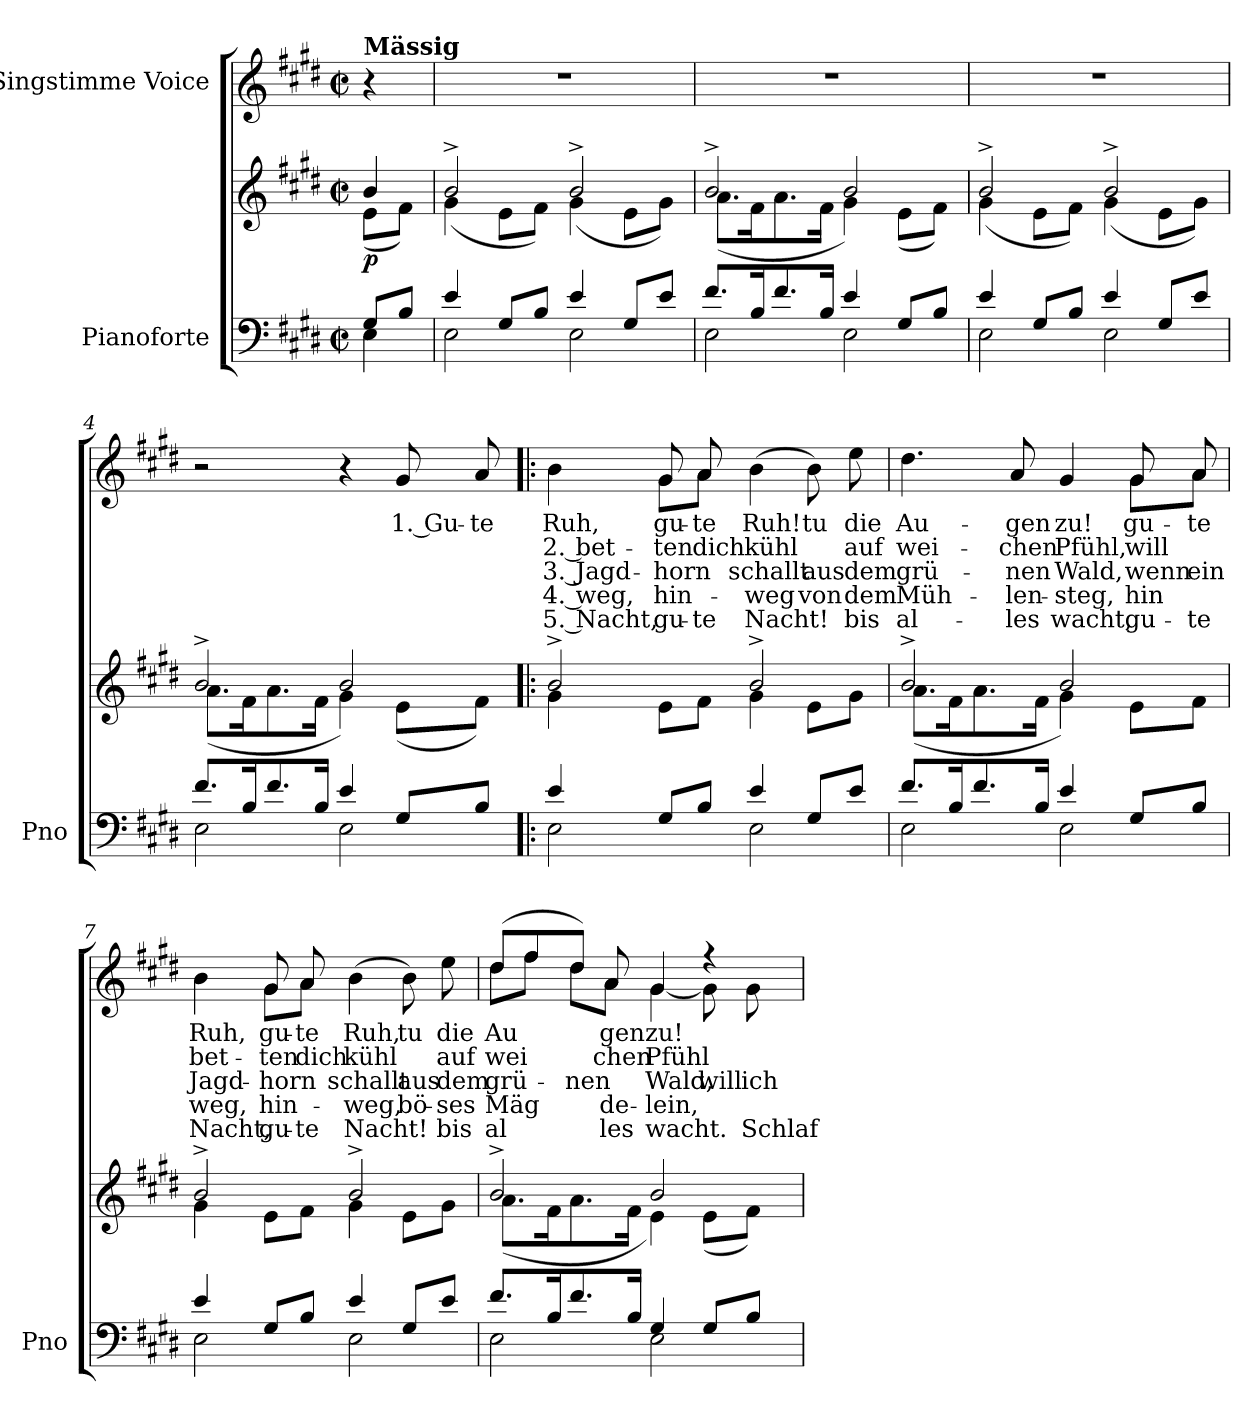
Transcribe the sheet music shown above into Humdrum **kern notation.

**kern	**kern	**dynam	**kern	**text	**text	**text	**text	**text
*part2	*part2	*part2	*part1	*part1	*part1	*part1	*part1	*part1
*staff3	*staff2	*staff2/3	*staff1	*staff1	*staff1	*staff1	*staff1	*staff1
*I"Pianoforte	*	*	*I"Singstimme Voice	*	*	*	*	*
*I'Pno	*	*	*	*	*	*	*	*
*clefF4	*clefG2	*	*clefG2	*	*	*	*	*
*k[f#c#g#d#]	*k[f#c#g#d#]	*	*k[f#c#g#d#]	*	*	*	*	*
*M2/2	*M2/2	*	*M2/2	*	*	*	*	*
*met(c|)	*met(c|)	*	*met(c|)	*	*	*	*	*
=	=	=	=	=	=	=	=	=
*^	*^	*	*	*	*	*	*	*
!	!	!	!	!	!LO:TX:a:B:t=Mässig	!	!	!	!	!
!	!	!	!	!LO:DY:b	!	!	!	!	!	!
8G#/L	4E\	4b/	(8e\L	p	4r	.	.	.	.	.
8B/J	.	.	8f#\J)	.	.	.	.	.	.	.
=1	=1	=1	=1	=1	=1	=1	=1	=1	=1	=1
4e/	2E\	2b^/	(4g#\	.	1r	.	.	.	.	.
8G#/L	.	.	8e\L	.	.	.	.	.	.	.
8B/J	.	.	8f#\J)	.	.	.	.	.	.	.
4e/	2E\	2b^/	(4g#\	.	.	.	.	.	.	.
8G#/L	.	.	8e\L	.	.	.	.	.	.	.
8e/J	.	.	8g#\J)	.	.	.	.	.	.	.
=2	=2	=2	=2	=2	=2	=2	=2	=2	=2	=2
8.f#/L	2E\	2b^/	(8.a\L	.	1r	.	.	.	.	.
16B/K	.	.	16f#\K	.	.	.	.	.	.	.
8.f#/	.	.	8.a\	.	.	.	.	.	.	.
16B/Jk	.	.	16f#\Jk	.	.	.	.	.	.	.
4e/	2E\	2b/	4g#\)	.	.	.	.	.	.	.
8G#/L	.	.	(8e\L	.	.	.	.	.	.	.
8B/J	.	.	8f#\J)	.	.	.	.	.	.	.
=3	=3	=3	=3	=3	=3	=3	=3	=3	=3	=3
4e/	2E\	2b^/	(4g#\	.	1r	.	.	.	.	.
8G#/L	.	.	8e\L	.	.	.	.	.	.	.
8B/J	.	.	8f#\J)	.	.	.	.	.	.	.
4e/	2E\	2b^/	(4g#\	.	.	.	.	.	.	.
8G#/L	.	.	8e\L	.	.	.	.	.	.	.
8e/J	.	.	8g#\J)	.	.	.	.	.	.	.
=4	=4	=4	=4	=4	=4	=4	=4	=4	=4	=4
8.f#/L	2E\	2b^/	(8.a\L	.	2r	.	.	.	.	.
16B/K	.	.	16f#\K	.	.	.	.	.	.	.
8.f#/	.	.	8.a\	.	.	.	.	.	.	.
16B/Jk	.	.	16f#\Jk	.	.	.	.	.	.	.
4e/	2E\	2b/	4g#\)	.	4r	.	.	.	.	.
!	!	!	!	!	!	!LO:LY:b	!	!	!	!
8G#/L	.	.	(8e\L	.	8g#/	1. Gu-	.	.	.	.
!	!	!	!	!	!	!LO:LY:b	!	!	!	!
8B/J	.	.	8f#\J)	.	8a/	-te	.	.	.	.
!!LO:LB:g=z
=5!|:	=5!|:	=5!|:	=5!|:	=5!|:	=5!|:	=5!|:	=5!|:	=5!|:	=5!|:	=5!|:
!	!	!	!	!	!	!LO:LY:b	!LO:LY:b	!LO:LY:b	!LO:LY:b	!LO:LY:b
*	*	*	*	*	*^	*	*	*	*	*
4e/	2E\	2b^/	4g#\	.	4b\	4ryy	Ruh,	2. bet-	3. Jagd-	4. weg,	5. Nacht,
!	!	!	!	!	!	!	!LO:LY:b	!LO:LY:b	!LO:LY:b	!LO:LY:b	!LO:LY:b
8G#/L	.	.	8e\L	.	8g#/	8g#\L	gu-	-ten	-horn	hin-	gu-
!	!	!	!	!	!	!	!LO:LY:b	!LO:LY:b	!	!	!LO:LY:b
8B/J	.	.	8f#\J	.	8a/	8a\J	-te	dich	.	.	-te
!	!	!	!	!	!	!	!LO:LY:b	!LO:LY:b	!LO:LY:b	!LO:LY:b	!LO:LY:b
4e/	2E\	2b^/	4g#\	.	(4b\	2ryy	Ruh!	kühl	schallt	-weg	Nacht!
!	!	!	!	!	!	!	!LO:LY:b	!	!LO:LY:b	!LO:LY:b	!
8G#/L	.	.	8e\L	.	8b\)	.	tu	.	aus	von	.
!	!	!	!	!	!	!	!LO:LY:b	!LO:LY:b	!LO:LY:b	!LO:LY:b	!LO:LY:b
8e/J	.	.	8g#\J	.	8ee\	.	die	auf	dem	dem	bis
=6	=6	=6	=6	=6	=6	=6	=6	=6	=6	=6	=6
!	!	!	!	!	!	!	!LO:LY:b	!LO:LY:b	!LO:LY:b	!LO:LY:b	!LO:LY:b
8.f#/L	2E\	2b^/	(8.a\L	.	4.dd#\	2.ryy	Au-	wei-	grü-	Müh-	al-
16B/K	.	.	16f#\K	.	.	.	.	.	.	.	.
8.f#/	.	.	8.a\	.	.	.	.	.	.	.	.
!	!	!	!	!	!	!	!LO:LY:b	!LO:LY:b	!LO:LY:b	!LO:LY:b	!LO:LY:b
.	.	.	.	.	8a/	.	-gen	-chen	-nen	-len-	-les
16B/Jk	.	.	16f#\Jk	.	.	.	.	.	.	.	.
!	!	!	!	!	!	!	!LO:LY:b	!LO:LY:b	!LO:LY:b	!LO:LY:b	!LO:LY:b
4e/	2E\	2b/	4g#\)	.	4g#/	.	zu!	Pfühl,	Wald,	-steg,	wacht,
!	!	!	!	!	!	!	!LO:LY:b	!LO:LY:b	!LO:LY:b	!LO:LY:b	!LO:LY:b
8G#/L	.	.	8e\L	.	8g#/	8g#\L	gu-	will	wenn	hin -	gu-
!	!	!	!	!	!	!	!LO:LY:b	!	!LO:LY:b	!LO:LY:b	!LO:LY:b
8B/J	.	.	8f#\J	.	8a/	8a\J	-te	.	ein	-	-te
=7	=7	=7	=7	=7	=7	=7	=7	=7	=7	=7	=7
!	!	!	!	!	!	!	!LO:LY:b	!LO:LY:b	!LO:LY:b	!LO:LY:b	!LO:LY:b
4e/	2E\	2b^/	4g#\	.	4b\	4ryy	Ruh,	bet-	Jagd-	weg,	Nacht,
!	!	!	!	!	!	!	!LO:LY:b	!LO:LY:b	!LO:LY:b	!LO:LY:b	!LO:LY:b
8G#/L	.	.	8e\L	.	8g#/	8g#\L	gu-	-ten	-horn	hin-	gu-
!	!	!	!	!	!	!	!LO:LY:b	!LO:LY:b	!	!	!LO:LY:b
8B/J	.	.	8f#\J	.	8a/	8a\J	-te	dich	.	.	-te
!	!	!	!	!	!	!	!LO:LY:b	!LO:LY:b	!LO:LY:b	!LO:LY:b	!LO:LY:b
4e/	2E\	2b^/	4g#\	.	(4b\	2ryy	Ruh,	kühl	schallt	-weg,	Nacht!
!	!	!	!	!	!	!	!LO:LY:b	!	!LO:LY:b	!LO:LY:b	!
8G#/L	.	.	8e\L	.	8b\)	.	tu	.	aus	bö-	.
!	!	!	!	!	!	!	!LO:LY:b	!LO:LY:b	!LO:LY:b	!LO:LY:b	!LO:LY:b
8e/J	.	.	8g#\J	.	8ee\	.	die	auf	dem	-ses	bis
*	*	*	*	*	*v	*v	*	*	*	*	*
=8	=8	=8	=8	=8	=8	=8	=8	=8	=8	=8
!	!	!	!	!	!	!LO:LY:b	!LO:LY:b	!LO:LY:b	!LO:LY:b	!LO:LY:b
*	*	*	*	*	*^	*	*	*	*	*
*	*	*	*	*	*	*^	*	*	*	*	*
8.f#/L	2E\	2b^/	(8.a\L	.	(8dd#/L	8dd#\L	2.ryy	Au	wei	grü-	Mäg	al
!	!	!	!	!	!	!	!	!LO:LY:b	!LO:LY:b	!	!LO:LY:b	!LO:LY:b
.	.	.	.	.	8ff#/	8ff#\J	.	-	-	.	-	-
16B/K	.	.	16f#\K	.	.	.	.	.	.	.	.	.
!	!	!	!	!	!	!	!	!LO:LY:b	!LO:LY:b	!LO:LY:b	!LO:LY:b	!LO:LY:b
8.f#/	.	.	8.a\	.	8dd#/J)	8dd#\L	.	-	-	-nen	-	-
!	!	!	!	!	!	!	!	!LO:LY:b	!LO:LY:b	!	!LO:LY:b	!LO:LY:b
.	.	.	.	.	8a/	8a\J	.	-gen	-chen	.	de-	les
16B/Jk	.	.	16f#\Jk	.	.	.	.	.	.	.	.	.
!	!	!	!	!	!	!	!	!LO:LY:b	!LO:LY:b	!LO:LY:b	!LO:LY:b	!LO:LY:b
4G#/	2E\	2b/	4e\)	.	4g#/	[4g#\	.	zu!	Pfühl	Wald,	-lein,	wacht.
!	!	!	!	!	!	!	!	!	!	!LO:LY:b	!	!
8G#/L	.	.	(8e\L	.	4r	8g#\]	4ryy	.	.	will	.	.
!	!	!	!	!	!	!	!	!	!	!LO:LY:b	!	!LO:LY:b
8B/J	.	.	8f#\J)	.	.	8g#\	.	.	.	ich	.	Schlaf
*v	*v	*	*	*	*v	*v	*v	*	*	*	*	*
*	*v	*v	*	*	*	*	*	*	*
=	=	=	=	=	=	=	=	=
*-	*-	*-	*-	*-	*-	*-	*-	*-
